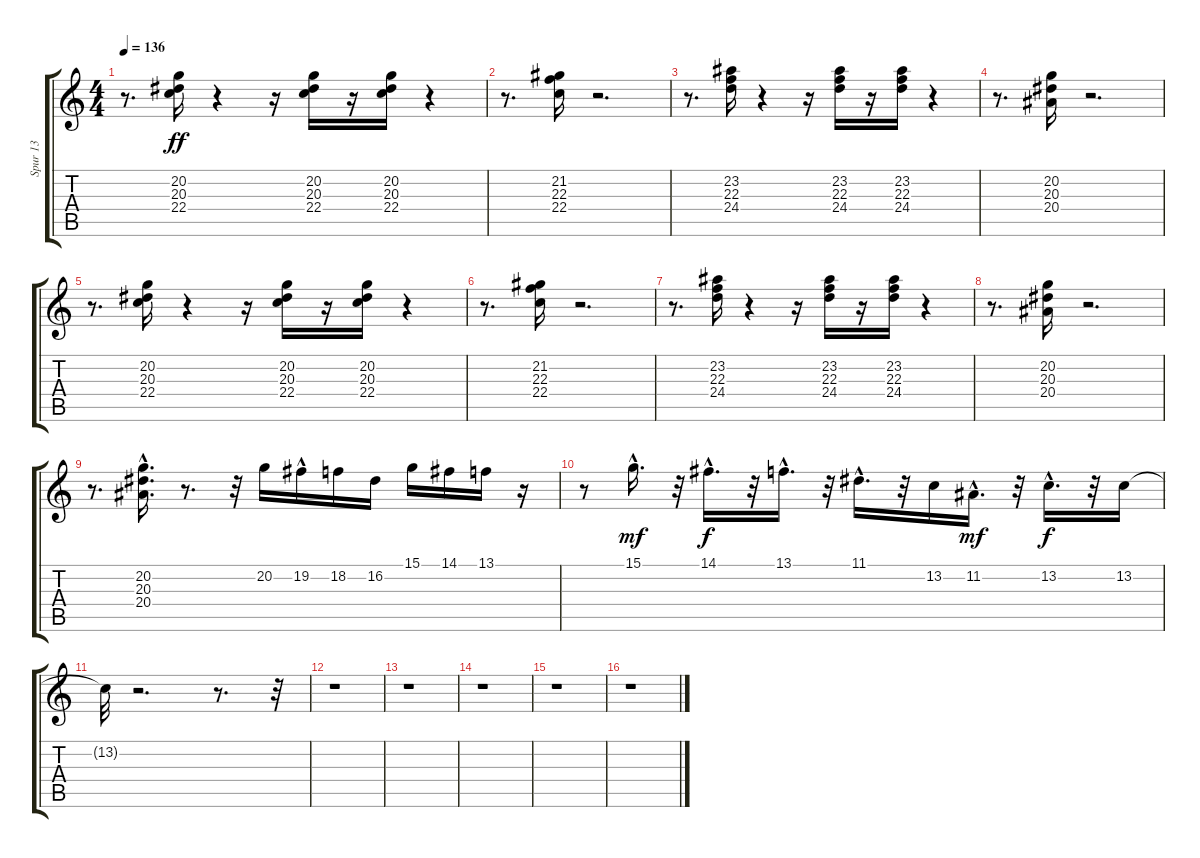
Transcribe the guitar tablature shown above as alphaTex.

\track ("Spur 13" "Spur 13") {instrument percussiveorgan}
\staff {score tabs}
\tuning (E4 B3 G3 D3 A2 E2) {hide}
\ts (4 4)
\tempo 136
\clef g2
\ks c
r.8{d dy ff} (20.2 20.3 22.4).16 r.4 r.16 (20.2 20.3 22.4).16 r.16 (20.2 20.3 22.4).16 r.4 |
r.8{d} (21.2 22.3 22.4).16 r.2{d} |
r.8{d} (23.2 22.3 24.4).16 r.4 r.16 (23.2 22.3 24.4).16 r.16 (23.2 22.3 24.4).16 r.4 |
r.8{d} (20.2 20.3 20.4).16 r.2{d} |
r.8{d} (20.2 20.3 22.4).16 r.4 r.16 (20.2 20.3 22.4).16 r.16 (20.2 20.3 22.4).16 r.4 |
r.8{d} (21.2 22.3 22.4).16 r.2{d} |
r.8{d} (23.2 22.3 24.4).16 r.4 r.16 (23.2 22.3 24.4).16 r.16 (23.2 22.3 24.4).16 r.4 |
r.8{d} (20.2 20.3 20.4).16 r.2{d} |
r.8{d} (20.2{hac} 20.3 20.4).16{d} r.8{d} r.32 20.2.16 19.2{hac}.16 18.2.16 16.2.16 15.1.16 14.1.16 13.1.16 r.16 |
r.8 15.1{hac}.16{d dy mf} r.32 14.1{hac}.16{d dy f} r.32 13.1{hac}.16{d} r.32 11.1{hac}.16{d} r.32 13.2.16 11.2{hac}.16{d dy mf} r.32 13.2{hac}.16{d dy f} r.32 13.2.16 |
13.2{t}.32 r.2{d} r.8{d} r.32 |
r.1 |
r.1 |
r.1 |
r.1 |
r.1
